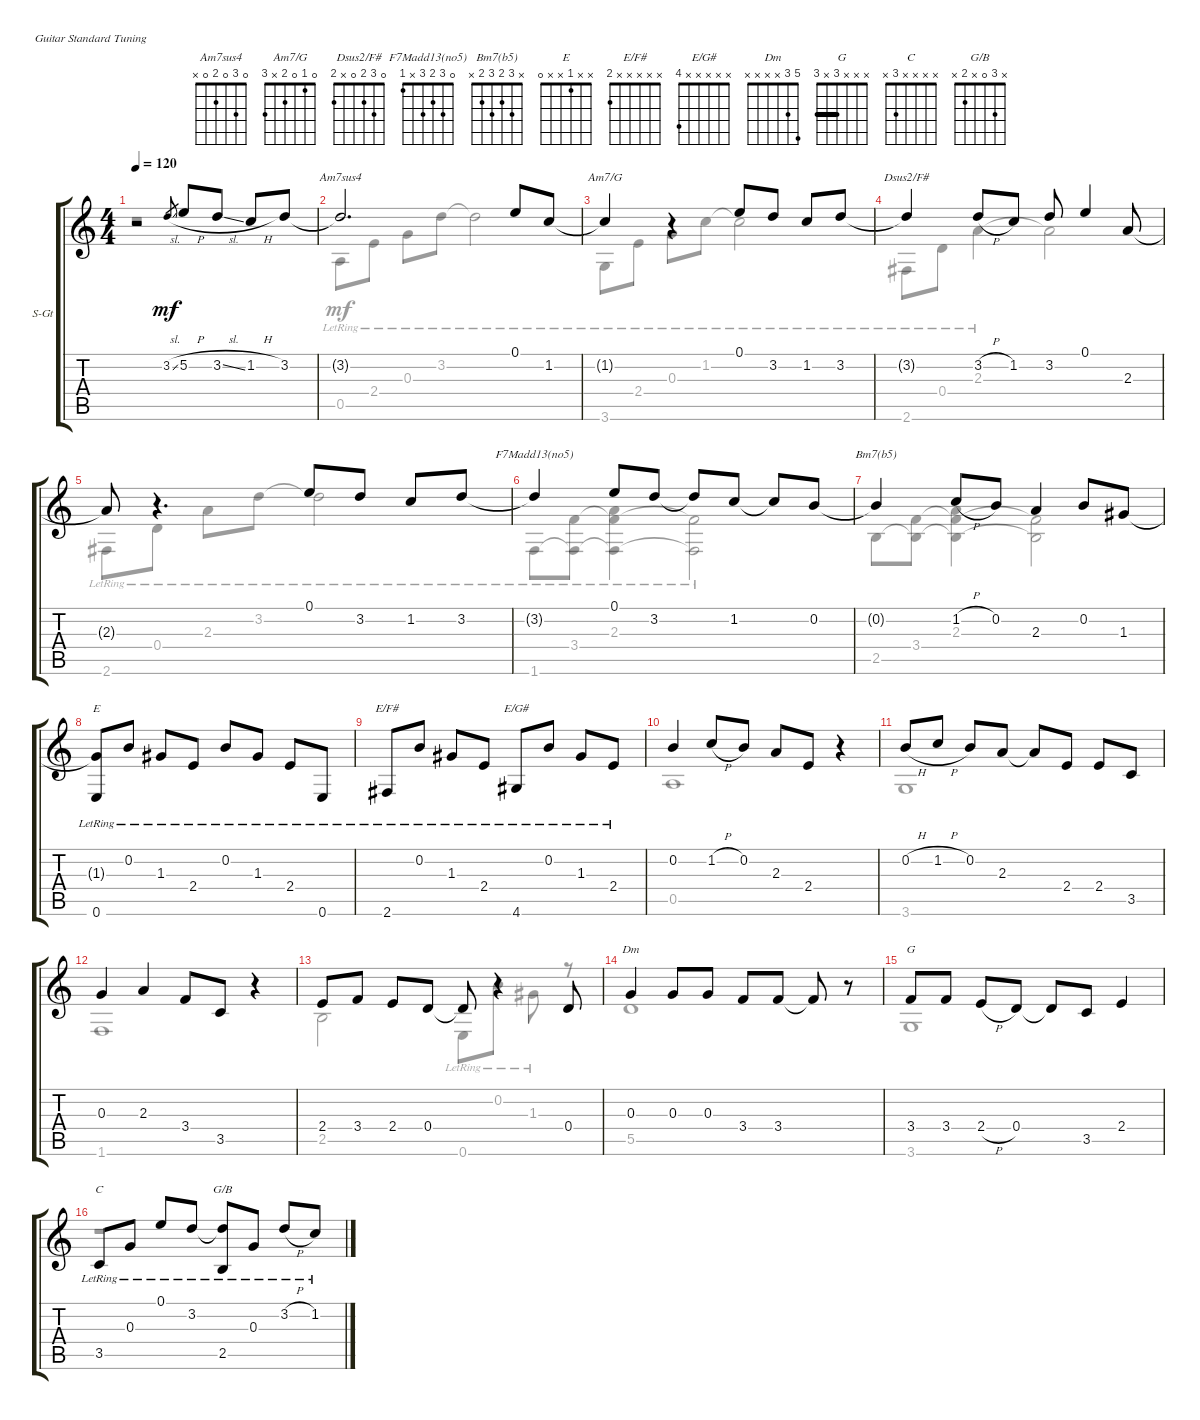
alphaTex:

\defaultSystemsLayout 4
\bracketExtendMode groupsimilarinstruments
\firstSystemTrackNameOrientation horizontal
\otherSystemsTrackNameOrientation horizontal
\track ("Steel Guitar" "S-Gt") {instrument acousticguitarsteel}
\staff {score tabs}
\tuning (E4 B3 G3 D3 A2 E2)
\chord ("Am7sus4" 0 3 0 2 0 x)
\chord ("Am7/G" 0 1 0 2 x 3)
\chord ("Dsus2/F#" 0 3 2 0 x 2)
\chord ("F7Madd13(no5)" 0 3 2 3 x 1)
\chord ("Bm7(b5)" x 3 2 3 2 x)
\chord ("E" x x 1 x x 0)
\chord ("E/F#" x x x x x 2)
\chord ("E/G#" x x x x x 4)
\chord ("Dm" 5 3 x x x x)
\chord ("G" x x x 3 x 3) {barre 3}
\chord ("C" x x x x 3 x)
\chord ("G/B" x 3 0 x 2 x)
\voice
\ts (4 4)
\tempo 120
\clef g2
\ks c
r.2{dy mf instrument acousticguitarsteel} 3.2{sl}.8{gr} 5.2{h}.8 3.2{sl}.8 1.2{h}.8 3.2.8 |
3.2{t}.2{d ch "Am7sus4"} 0.1.8 1.2.8 |
1.2{t}.4{ch "Am7/G"} r.4 0.1.8 3.2.8 1.2.8 3.2.8 |
3.2{t}.4{ch "Dsus2/F#"} 3.2{h}.8 1.2.8 3.2.8 0.1.4 2.3.8 |
2.3{t}.8 r.4{d} 0.1.8 3.2.8 1.2.8 3.2.8 |
3.2{t}.4{ch "F7Madd13(no5)"} 0.1.8 3.2.8 3.2{t}.8 1.2.8 1.2{t}.8 0.2.8 |
0.2{t}.4{ch "Bm7(b5)"} 1.2{h}.8 0.2.8 2.3.4 0.2.8 1.3.8 |
(0.6{lr} 1.3{lr t}).8{ch "E"} 0.2{lr}.8 1.3{lr}.8 2.4{lr}.8 0.2{lr}.8 1.3{lr}.8 2.4{lr}.8 0.6{lr}.8 |
2.6{lr}.8{ch "E/F#"} 0.2{lr}.8 1.3{lr}.8 2.4{lr}.8 4.6{lr}.8{ch "E/G#"} 0.2{lr}.8 1.3{lr}.8 2.4{lr}.8 |
0.2.4 1.2{h}.8 0.2.8 2.3.8 2.4.8 r.4 |
0.2{h}.8 1.2{h}.8 0.2.8 2.3.8 2.3{t}.8 2.4.8 2.4.8 3.5.8 |
0.3.4 2.3.4 3.4.8 3.5.8 r.4 |
2.4.8 3.4.8 2.4.8 0.4.8 0.4{t}.8 r.4 0.4.8 |
0.3.4{ch "Dm"} 0.3.8 0.3.8 3.4.8 3.4.8 3.4{t}.8 r.8 |
3.4.8{ch "G"} 3.4.8 2.4{h}.8 0.4.8 0.4{t}.8 3.5.8 2.4.4 |
3.5{lr}.8{ch "C"} 0.3{lr}.8 0.1{lr}.8 3.2{lr}.8 (3.2{lr t} 2.5{lr}).8{ch "G/B"} 0.3{lr}.8 3.2{h lr}.8 1.2{lr}.8
\voice
\clef g2
\ottava regular
\simile none
\ks c
r.1{dy mf} |
0.5{lr}.8 2.4{lr}.8 0.3{lr}.8 3.2{lr}.8 3.2{lr t}.2 |
3.6{lr}.8 2.4{lr}.8 0.3{lr}.8 1.2{lr}.8 1.2{lr t}.2 |
2.6{lr}.8 0.4{lr}.8 2.3{lr}.4 2.3{t}.2 |
2.6{lr}.8 0.4{lr}.8 2.3{lr}.8 3.2{lr}.8 3.2{lr t}.2 |
1.6{lr}.8 (3.4{lr} 1.6{lr t}).8 (2.3{lr} 1.6{lr t} 3.4{lr t}).4 (1.6{lr t} 3.4{lr t}).2 |
2.5.8 (3.4 2.5{t}).8 (2.3 2.5{t} 3.4{t}).4 (2.5{t} 3.4{t}).2 |
|
|
0.5.1 |
3.6.1 |
1.6.1 |
2.5.2 0.6{lr}.8 0.2{lr}.8 1.3{lr}.8 r.8 |
5.5.1 |
3.6.1 |
r.1
